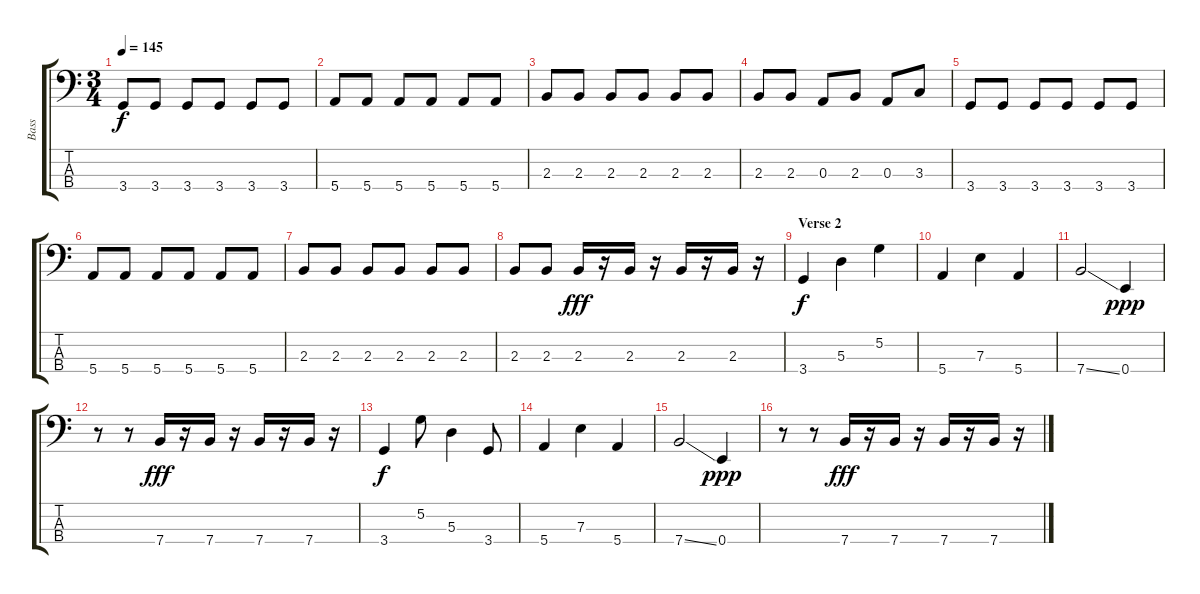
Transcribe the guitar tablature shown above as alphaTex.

\track ("Bass" "Bass") {instrument electricbassfinger}
\staff {score tabs}
\tuning (G2 D2 A1 E1) {hide}
\ts (3 4)
\tempo 145
\clef f4
\ks c
3.4.8{dy f} 3.4.8 3.4.8 3.4.8 3.4.8 3.4.8 |
5.4.8 5.4.8 5.4.8 5.4.8 5.4.8 5.4.8 |
2.3.8 2.3.8 2.3.8 2.3.8 2.3.8 2.3.8 |
2.3.8 2.3.8 0.3.8 2.3.8 0.3.8 3.3.8 |
3.4.8 3.4.8 3.4.8 3.4.8 3.4.8 3.4.8 |
5.4.8 5.4.8 5.4.8 5.4.8 5.4.8 5.4.8 |
2.3.8 2.3.8 2.3.8 2.3.8 2.3.8 2.3.8 |
2.3.8 2.3.8 2.3.16{dy fff} r.16 2.3.16 r.16 2.3.16 r.16 2.3.16 r.16 |
\section ("" "Verse 2")
3.4.4{dy f} 5.3.4 5.2.4 |
5.4.4 7.3.4 5.4.4 |
7.4{ss}.2 0.4.4{dy ppp} |
r.8 r.8 7.4.16{dy fff} r.16 7.4.16 r.16 7.4.16 r.16 7.4.16 r.16 |
3.4.4{dy f} 5.2.8 5.3.4 3.4.8 |
5.4.4 7.3.4 5.4.4 |
7.4{ss}.2 0.4.4{dy ppp} |
r.8 r.8 7.4.16{dy fff} r.16 7.4.16 r.16 7.4.16 r.16 7.4.16 r.16
